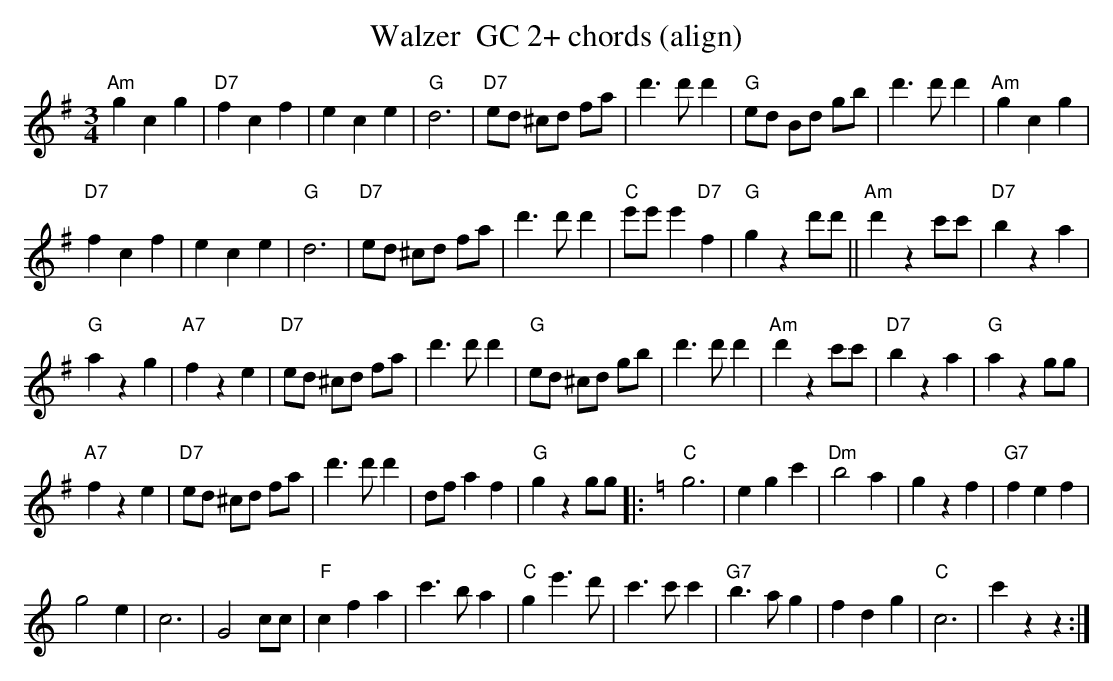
X:1
T:Walzer  GC 2+ chords (align)
M:3/4
L:1/8
K:Gmaj%%MIDI gchordon
"Am"g2c2g2 | "D7"f2c2f2 | e2c2e2 | "G"d6 | "D7"ed ^cd fa | d'3d'd'2 | "G"ed Bd gb | d'3d'd'2 | "Am"g2c2g2 |
"D7"f2c2f2 | e2c2e2 | "G"d6 | "D7"ed ^cd fa | d'3d'd'2 | "C"e'e'e'2 "D7"f2 | "G"g2z2d'd' || "Am"d'2z2c'c' | "D7"b2z2a2 |
"G"a2z2g2 | "A7"f2z2e2 | "D7"ed ^cd fa | d'3d'd'2 | "G"ed ^cd gb | d'3d'd'2 | "Am"d'2z2c'c' | "D7"b2z2a2 | "G"a2z2gg |
"A7"f2z2e2 | "D7"ed ^cd fa | d'3d'd'2 | df a2f2 | "G"g2z2gg |: [K:Cmaj] [L:1/4] "C"g3 | egc' | "Dm"b2a | gzf | "G7"fef |
g2e | c3 | G2c/2c/2 | "F"cfa | c'>ba | "C"ge'>d' | c'>c'c' | "G7"b>ag | fdg | "C"c3 | c'zz :|
